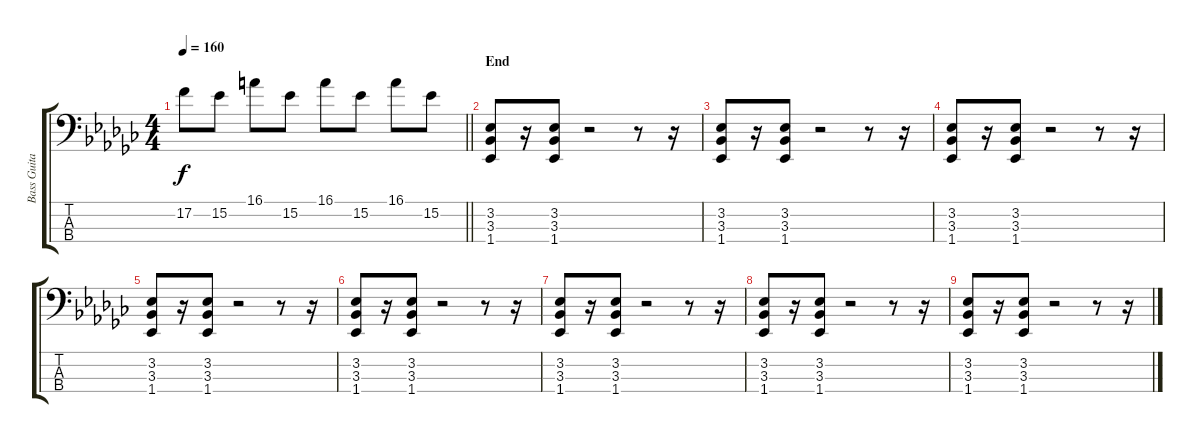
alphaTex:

\track ("Bass Guitar" "Bass Guita") {instrument electricbassfinger}
\staff {score tabs}
\tuning (F2 C2 G1 D1) {hide}
\ts (4 4)
\tempo 160
\clef f4
\barLineRight lightlight
\ks ebminor
17.2.8{dy f} 15.2.8 16.1.8 15.2.8 16.1.8 15.2.8 16.1.8 15.2.8 |
\section ("" "End")
(3.2 3.3 1.4).8 r.16 (3.2 3.3 1.4).8 r.2 r.8 r.16 |
(3.2 3.3 1.4).8 r.16 (3.2 3.3 1.4).8 r.2 r.8 r.16 |
(3.2 3.3 1.4).8 r.16 (3.2 3.3 1.4).8 r.2 r.8 r.16 |
(3.2 3.3 1.4).8 r.16 (3.2 3.3 1.4).8 r.2 r.8 r.16 |
(3.2 3.3 1.4).8 r.16 (3.2 3.3 1.4).8 r.2 r.8 r.16 |
(3.2 3.3 1.4).8 r.16 (3.2 3.3 1.4).8 r.2 r.8 r.16 |
(3.2 3.3 1.4).8 r.16 (3.2 3.3 1.4).8 r.2 r.8 r.16 |
(3.2 3.3 1.4).8 r.16 (3.2 3.3 1.4).8 r.2 r.8 r.16
